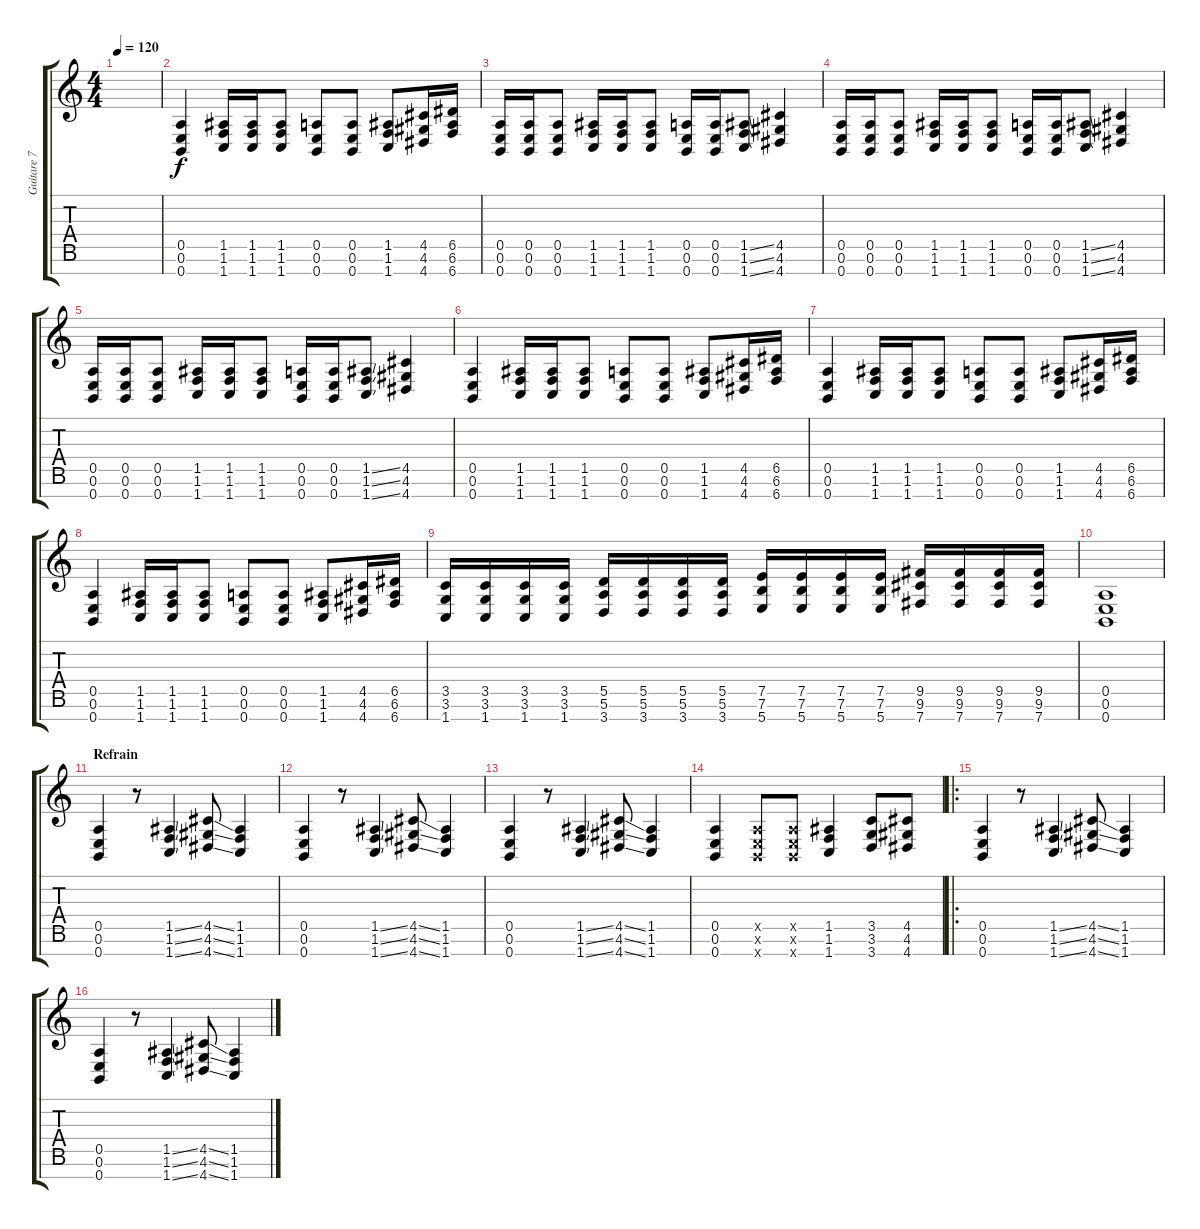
\track ("Guitare 7 cordes B2" "Guitare 7 ") {instrument distortionguitar}
\staff {score tabs}
\tuning (E4 B3 G3 D3 A2 E2 B1) {hide}
\ts (4 4)
\tempo 120
\clef g2
\ks c
|
(0.5 0.6 0.7).4 (1.5 1.6 1.7).16 (1.5 1.6 1.7).16 (1.5 1.6 1.7).8 (0.5 0.6 0.7).8 (0.5 0.6 0.7).8 (1.5 1.6 1.7).8 (4.5 4.6 4.7).16 (6.5 6.6 6.7).16 |
(0.5 0.6 0.7).16 (0.5 0.6 0.7).16 (0.5 0.6 0.7).8 (1.5 1.6 1.7).16 (1.5 1.6 1.7).16 (1.5 1.6 1.7).8 (0.5 0.6 0.7).16 (0.5 0.6 0.7).16 (1.5{ss} 1.6{ss} 1.7{ss}).8 (4.5 4.6 4.7).4 |
(0.5 0.6 0.7).16 (0.5 0.6 0.7).16 (0.5 0.6 0.7).8 (1.5 1.6 1.7).16 (1.5 1.6 1.7).16 (1.5 1.6 1.7).8 (0.5 0.6 0.7).16 (0.5 0.6 0.7).16 (1.5{ss} 1.6{ss} 1.7{ss}).8 (4.5 4.6 4.7).4 |
(0.5 0.6 0.7).16 (0.5 0.6 0.7).16 (0.5 0.6 0.7).8 (1.5 1.6 1.7).16 (1.5 1.6 1.7).16 (1.5 1.6 1.7).8 (0.5 0.6 0.7).16 (0.5 0.6 0.7).16 (1.5{ss} 1.6{ss} 1.7{ss}).8 (4.5 4.6 4.7).4 |
(0.5 0.6 0.7).4 (1.5 1.6 1.7).16 (1.5 1.6 1.7).16 (1.5 1.6 1.7).8 (0.5 0.6 0.7).8 (0.5 0.6 0.7).8 (1.5 1.6 1.7).8 (4.5 4.6 4.7).16 (6.5 6.6 6.7).16 |
(0.5 0.6 0.7).4 (1.5 1.6 1.7).16 (1.5 1.6 1.7).16 (1.5 1.6 1.7).8 (0.5 0.6 0.7).8 (0.5 0.6 0.7).8 (1.5 1.6 1.7).8 (4.5 4.6 4.7).16 (6.5 6.6 6.7).16 |
(0.5 0.6 0.7).4 (1.5 1.6 1.7).16 (1.5 1.6 1.7).16 (1.5 1.6 1.7).8 (0.5 0.6 0.7).8 (0.5 0.6 0.7).8 (1.5 1.6 1.7).8 (4.5 4.6 4.7).16 (6.5 6.6 6.7).16 |
(3.5 3.6 1.7).16 (3.5 3.6 1.7).16 (3.5 3.6 1.7).16 (3.5 3.6 1.7).16 (5.5 5.6 3.7).16 (5.5 5.6 3.7).16 (5.5 5.6 3.7).16 (5.5 5.6 3.7).16 (7.5 7.6 5.7).16 (7.5 7.6 5.7).16 (7.5 7.6 5.7).16 (7.5 7.6 5.7).16 (9.5 9.6 7.7).16 (9.5 9.6 7.7).16 (9.5 9.6 7.7).16 (9.5 9.6 7.7).16 |
(0.5 0.6 0.7).1 |
\section ("" "Refrain")
(0.5 0.6 0.7).4 r.8 (1.5{ss} 1.6{ss} 1.7{ss}).4 (4.5{ss} 4.6{ss} 4.7{ss}).8 (1.5 1.6 1.7).4 |
(0.5 0.6 0.7).4 r.8 (1.5{ss} 1.6{ss} 1.7{ss}).4 (4.5{ss} 4.6{ss} 4.7{ss}).8 (1.5 1.6 1.7).4 |
(0.5 0.6 0.7).4 r.8 (1.5{ss} 1.6{ss} 1.7{ss}).4 (4.5{ss} 4.6{ss} 4.7{ss}).8 (1.5 1.6 1.7).4 |
(0.5 0.6 0.7).4 (0.5{x} 0.6{x} 0.7{x}).8 (0.5{x} 0.6{x} 0.7{x}).8 (1.5 1.6 1.7).4 (3.5 3.6 3.7).8 (4.5 4.6 4.7).8 |
\ro
(0.5 0.6 0.7).4 r.8 (1.5{ss} 1.6{ss} 1.7{ss}).4 (4.5{ss} 4.6{ss} 4.7{ss}).8 (1.5 1.6 1.7).4 |
(0.5 0.6 0.7).4 r.8 (1.5{ss} 1.6{ss} 1.7{ss}).4 (4.5{ss} 4.6{ss} 4.7{ss}).8 (1.5 1.6 1.7).4
